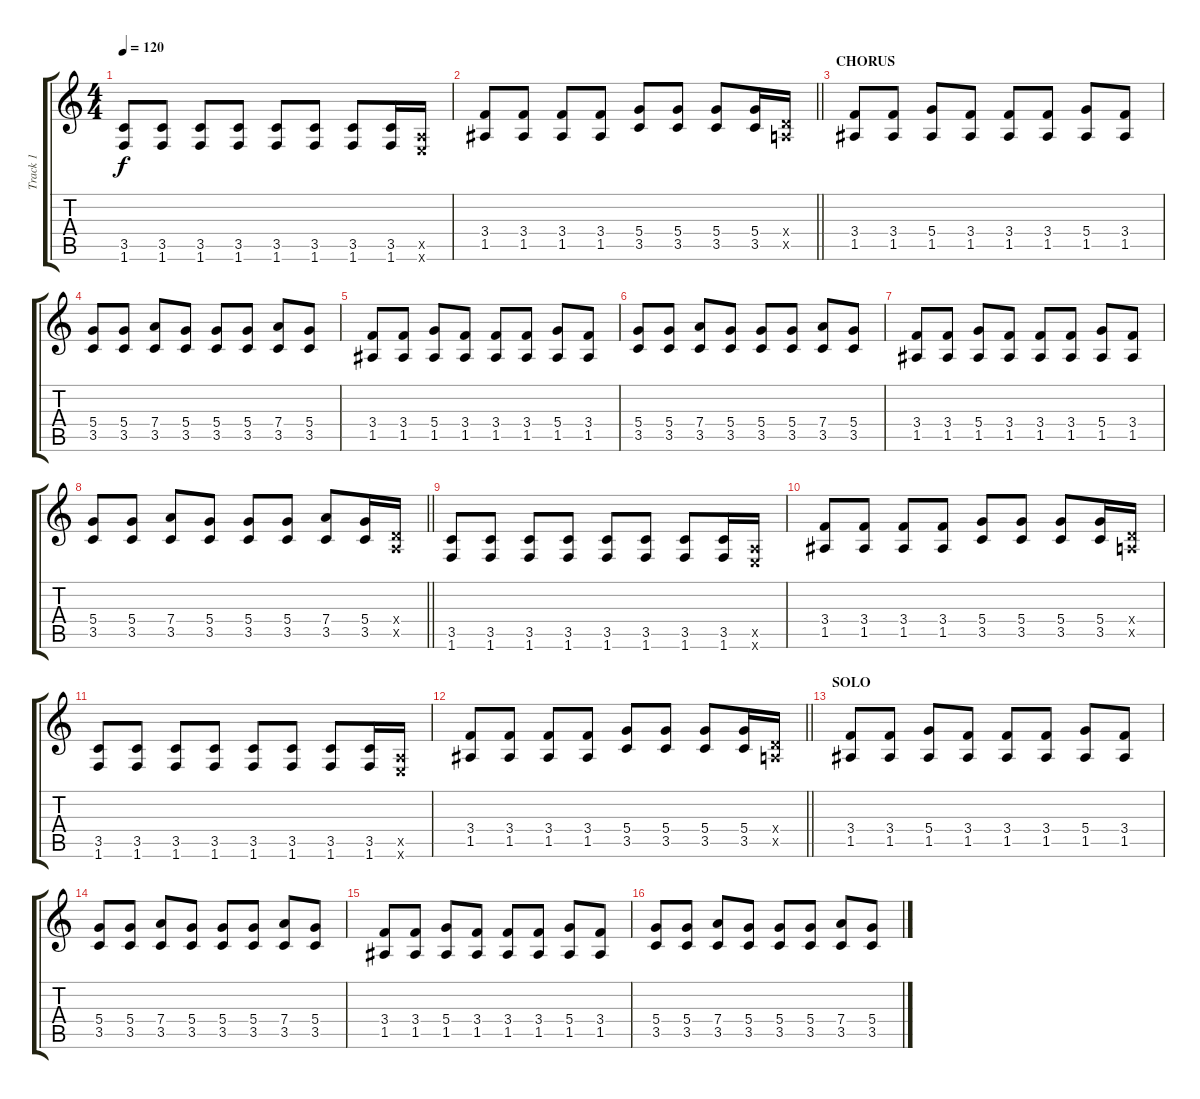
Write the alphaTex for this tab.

\track ("Track 1" "Track 1") {instrument electricguitarmuted}
\staff {score tabs}
\tuning (E4 B3 G3 D3 A2 E2) {hide}
\ts (4 4)
\tempo 120
\clef g2
\ks c
(3.5 1.6).8{dy f} (3.5 1.6).8 (3.5 1.6).8 (3.5 1.6).8 (3.5 1.6).8 (3.5 1.6).8 (3.5 1.6).8 (3.5 1.6).16 (0.5{x} 0.6{x}).16 |
\barLineRight lightlight
(3.4 1.5).8 (3.4 1.5).8 (3.4 1.5).8 (3.4 1.5).8 (5.4 3.5).8 (5.4 3.5).8 (5.4 3.5).8 (5.4 3.5).16 (0.4{x} 0.5{x}).16 |
\section ("" "CHORUS")
(3.4 1.5).8 (3.4 1.5).8 (5.4 1.5).8 (3.4 1.5).8 (3.4 1.5).8 (3.4 1.5).8 (5.4 1.5).8 (3.4 1.5).8 |
(5.4 3.5).8 (5.4 3.5).8 (7.4 3.5).8 (5.4 3.5).8 (5.4 3.5).8 (5.4 3.5).8 (7.4 3.5).8 (5.4 3.5).8 |
(3.4 1.5).8 (3.4 1.5).8 (5.4 1.5).8 (3.4 1.5).8 (3.4 1.5).8 (3.4 1.5).8 (5.4 1.5).8 (3.4 1.5).8 |
(5.4 3.5).8 (5.4 3.5).8 (7.4 3.5).8 (5.4 3.5).8 (5.4 3.5).8 (5.4 3.5).8 (7.4 3.5).8 (5.4 3.5).8 |
(3.4 1.5).8 (3.4 1.5).8 (5.4 1.5).8 (3.4 1.5).8 (3.4 1.5).8 (3.4 1.5).8 (5.4 1.5).8 (3.4 1.5).8 |
\barLineRight lightlight
(5.4 3.5).8 (5.4 3.5).8 (7.4 3.5).8 (5.4 3.5).8 (5.4 3.5).8 (5.4 3.5).8 (7.4 3.5).8 (5.4 3.5).16 (0.4{x} 0.5{x}).16 |
(3.5 1.6).8 (3.5 1.6).8 (3.5 1.6).8 (3.5 1.6).8 (3.5 1.6).8 (3.5 1.6).8 (3.5 1.6).8 (3.5 1.6).16 (0.5{x} 0.6{x}).16 |
(3.4 1.5).8 (3.4 1.5).8 (3.4 1.5).8 (3.4 1.5).8 (5.4 3.5).8 (5.4 3.5).8 (5.4 3.5).8 (5.4 3.5).16 (0.4{x} 0.5{x}).16 |
(3.5 1.6).8 (3.5 1.6).8 (3.5 1.6).8 (3.5 1.6).8 (3.5 1.6).8 (3.5 1.6).8 (3.5 1.6).8 (3.5 1.6).16 (0.5{x} 0.6{x}).16 |
\barLineRight lightlight
(3.4 1.5).8 (3.4 1.5).8 (3.4 1.5).8 (3.4 1.5).8 (5.4 3.5).8 (5.4 3.5).8 (5.4 3.5).8 (5.4 3.5).16 (0.4{x} 0.5{x}).16 |
\section ("" "SOLO")
(3.4 1.5).8 (3.4 1.5).8 (5.4 1.5).8 (3.4 1.5).8 (3.4 1.5).8 (3.4 1.5).8 (5.4 1.5).8 (3.4 1.5).8 |
(5.4 3.5).8 (5.4 3.5).8 (7.4 3.5).8 (5.4 3.5).8 (5.4 3.5).8 (5.4 3.5).8 (7.4 3.5).8 (5.4 3.5).8 |
(3.4 1.5).8 (3.4 1.5).8 (5.4 1.5).8 (3.4 1.5).8 (3.4 1.5).8 (3.4 1.5).8 (5.4 1.5).8 (3.4 1.5).8 |
(5.4 3.5).8 (5.4 3.5).8 (7.4 3.5).8 (5.4 3.5).8 (5.4 3.5).8 (5.4 3.5).8 (7.4 3.5).8 (5.4 3.5).8
